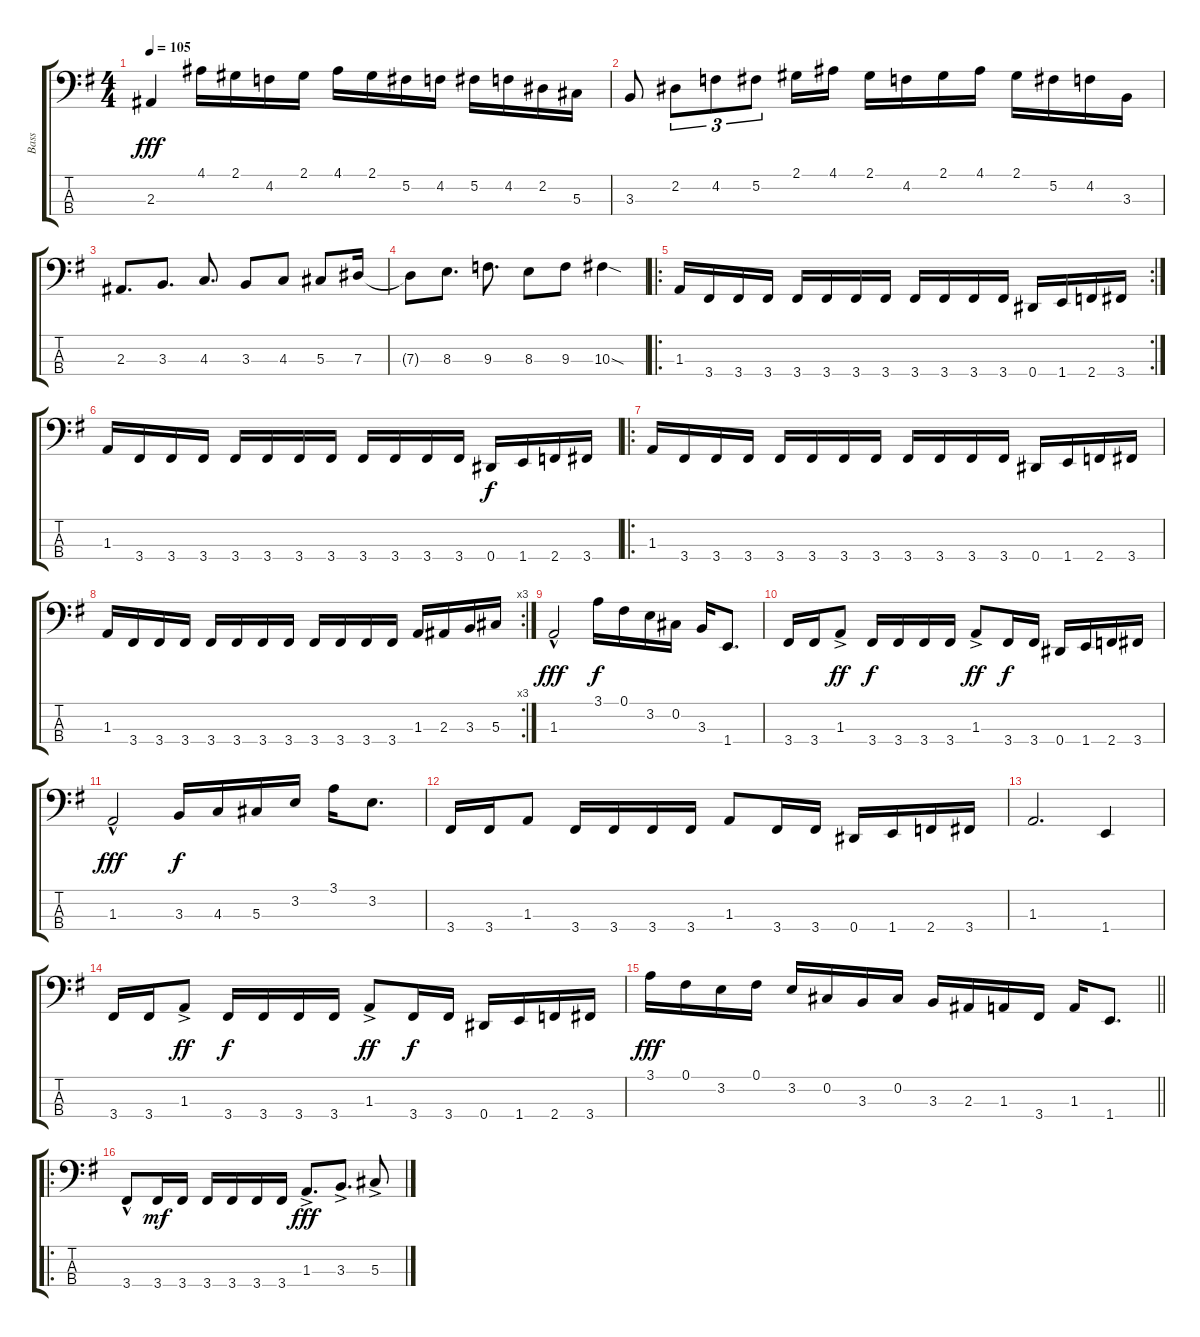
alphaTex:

\track ("Bass" "Bass") {instrument electricbassfinger}
\staff {score tabs}
\tuning (Gb2 Db2 Ab1 Eb1) {hide}
\ts (4 4)
\tempo 105
\clef f4
\ks g
2.3.4{dy fff} 4.1.16 2.1.16 4.2.16 2.1.16 4.1.16 2.1.16 5.2.16 4.2.16 5.2.16 4.2.16 2.2.16 5.3.16 |
3.3.8 2.2.8{tu (3 2)} 4.2.8{tu (3 2)} 5.2.8{tu (3 2)} 2.1.16 4.1.16 2.1.16 4.2.16 2.1.16 4.1.16 2.1.16 5.2.16 4.2.16 3.3.16 |
2.3.8{d} 3.3.8{d} 4.3.8{d} 3.3.8 4.3.8 5.3.8 7.3.16 |
7.3{t}.8 8.3.8{d} 9.3.8{d} 8.3.8 9.3.8 10.3{sod}.4 |
\ro
\rc 2
1.3.16 3.4.16 3.4.16 3.4.16 3.4.16 3.4.16 3.4.16 3.4.16 3.4.16 3.4.16 3.4.16 3.4.16 0.4.16 1.4.16 2.4.16 3.4.16 |
1.3.16 3.4.16 3.4.16 3.4.16 3.4.16 3.4.16 3.4.16 3.4.16 3.4.16 3.4.16 3.4.16 3.4.16 0.4.16{dy f} 1.4.16 2.4.16 3.4.16 |
\ro
1.3.16 3.4.16 3.4.16 3.4.16 3.4.16 3.4.16 3.4.16 3.4.16 3.4.16 3.4.16 3.4.16 3.4.16 0.4.16 1.4.16 2.4.16 3.4.16 |
\rc 3
1.3.16 3.4.16 3.4.16 3.4.16 3.4.16 3.4.16 3.4.16 3.4.16 3.4.16 3.4.16 3.4.16 3.4.16 1.3.16 2.3.16 3.3.16 5.3.16 |
1.3{hac}.2{dy fff} 3.1.16{dy f} 0.1.16 3.2.16 0.2.16 3.3.16 1.4.8{d} |
3.4.16 3.4.16 1.3{ac}.8{dy ff} 3.4.16{dy f} 3.4.16 3.4.16 3.4.16 1.3{ac}.8{dy ff} 3.4.16{dy f} 3.4.16 0.4.16 1.4.16 2.4.16 3.4.16 |
1.3{hac}.2{dy fff} 3.3.16{dy f} 4.3.16 5.3.16 3.2.16 3.1.16 3.2.8{d} |
3.4.16 3.4.16 1.3.8 3.4.16 3.4.16 3.4.16 3.4.16 1.3.8 3.4.16 3.4.16 0.4.16 1.4.16 2.4.16 3.4.16 |
1.3.2{d} 1.4.4 |
3.4.16 3.4.16 1.3{ac}.8{dy ff} 3.4.16{dy f} 3.4.16 3.4.16 3.4.16 1.3{ac}.8{dy ff} 3.4.16{dy f} 3.4.16 0.4.16 1.4.16 2.4.16 3.4.16 |
\barLineRight lightlight
3.1.16{dy fff} 0.1.16 3.2.16 0.1.16 3.2.16 0.2.16 3.3.16 0.2.16 3.3.16 2.3.16 1.3.16 3.4.16 1.3.16 1.4.8{d} |
\ro
3.4{hac}.8 3.4.16{dy mf} 3.4.16 3.4.16 3.4.16 3.4.16 3.4.16 1.3{ac}.8{d dy fff} 3.3{ac}.8{d} 5.3{ac}.8
